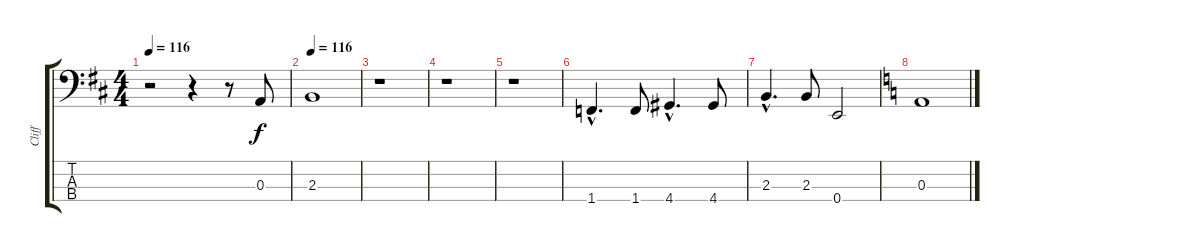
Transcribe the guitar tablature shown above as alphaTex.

\track ("Cliff" "Cliff") {instrument electricbasspick}
\staff {score tabs}
\tuning (G2 D2 A1 E1) {hide}
\ts (4 4)
\tempo 116
\clef f4
\ks bminor
r.2{dy f} r.4 r.8 0.3.8 |
\tempo 116
2.3.1 |
r.1 |
r.1 |
r.1 |
1.4{hac}.4{d} 1.4.8 4.4{hac}.4{d} 4.4.8 |
2.3{hac}.4{d} 2.3.8 0.4.2 |
\ks aminor
0.3.1
